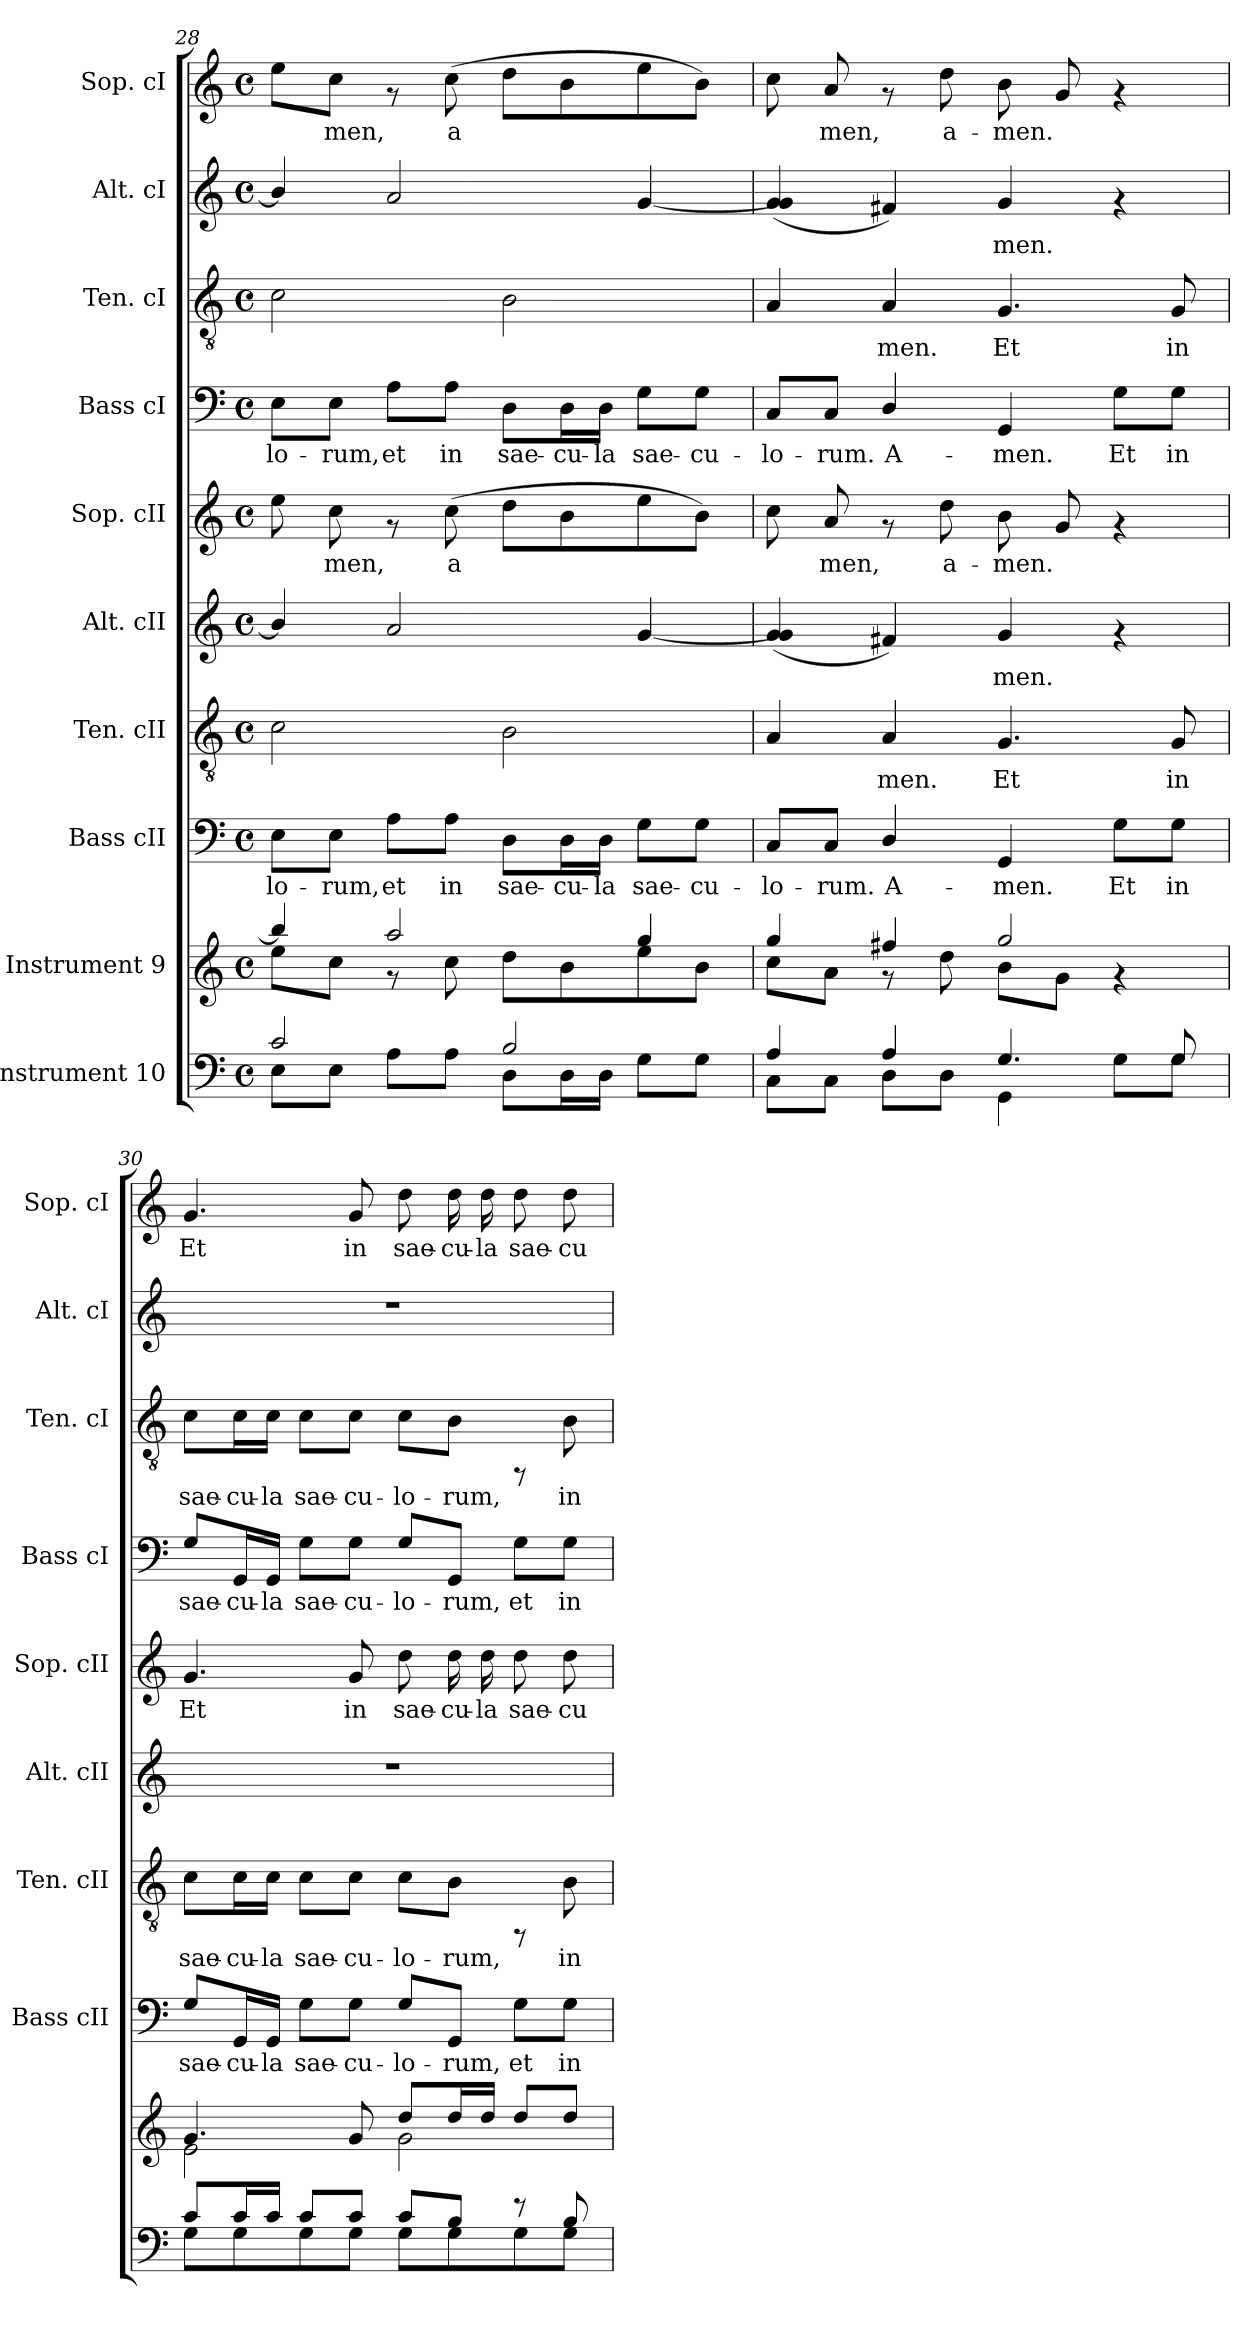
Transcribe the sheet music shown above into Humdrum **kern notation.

**kern	**kern	**kern	**text	**kern	**text	**kern	**text	**kern	**text	**kern	**text	**kern	**text	**kern	**text	**kern	**text
*part10	*part9	*part8	*part8	*part7	*part7	*part6	*part6	*part5	*part5	*part4	*part4	*part3	*part3	*part2	*part2	*part1	*part1
*staff10	*staff9	*staff8	*staff8	*staff7	*staff7	*staff6	*staff6	*staff5	*staff5	*staff4	*staff4	*staff3	*staff3	*staff2	*staff2	*staff1	*staff1
*I"Instrument 10	*I"Instrument 9	*I"Bass cII	*	*I"Ten. cII	*	*I"Alt. cII	*	*I"Sop. cII	*	*I"Bass cI	*	*I"Ten. cI	*	*I"Alt. cI	*	*I"Sop. cI	*
*	*	*I'Bass cII	*	*I'Ten. cII	*	*I'Alt. cII	*	*I'Sop. cII	*	*I'Bass cI	*	*I'Ten. cI	*	*I'Alt. cI	*	*I'Sop. cI	*
*clefF4	*clefG2	*clefF4	*	*clefGv2	*	*clefG2	*	*clefG2	*	*clefF4	*	*clefGv2	*	*clefG2	*	*clefG2	*
*k[]	*k[]	*k[]	*	*k[]	*	*k[]	*	*k[]	*	*k[]	*	*k[]	*	*k[]	*	*k[]	*
*C:	*C:	*C:	*	*C:	*	*C:	*	*C:	*	*C:	*	*C:	*	*C:	*	*C:	*
*M4/4	*M4/4	*M4/4	*	*M4/4	*	*M4/4	*	*M4/4	*	*M4/4	*	*M4/4	*	*M4/4	*	*M4/4	*
*met(c)	*met(c)	*met(c)	*	*met(c)	*	*met(c)	*	*met(c)	*	*met(c)	*	*met(c)	*	*met(c)	*	*met(c)	*
=28	=28	=28	=28	=28	=28	=28	=28	=28	=28	=28	=28	=28	=28	=28	=28	=28	=28
*^	*^	*	*	*	*	*	*	*	*	*	*	*	*	*	*	*	*
!	!	!	!	!	!LO:LY:b:cj	!	!LO:LY:b:cj	!	!LO:LY:b:cj	!	!LO:LY:b:cj	!	!LO:LY:b:cj	!	!LO:LY:b:cj	!	!LO:LY:b:cj	!	!LO:LY:b:cj
2c/	8E\L	8ee\L	4bb/]	8E\L	-lo-	2c\	--	4b/]	--	8ee\	--	8E\L	-lo-	2c\	--	4b/]	--	8ee\L	--
!	!	!	!	!	!LO:LY:b:cj	!	!	!	!	!	!LO:LY:b:cj	!	!LO:LY:b:cj	!	!	!	!	!	!LO:LY:b:cj
.	8E\J	8cc\J	.	8E\J	-rum,	.	.	.	.	8cc\	-men,	8E\J	-rum,	.	.	.	.	8cc\J	-men,
!	!	!	!	!	!LO:LY:b:cj	!	!	!	!LO:LY:b:cj	!	!	!	!LO:LY:b:cj	!	!	!	!LO:LY:b:cj	!	!
.	8A\L	8rf	2aa/	8A\L	et	.	.	2a/	--	8rf	.	8A\L	et	.	.	2a/	--	8rf	.
!	!	!	!	!	!LO:LY:b:cj	!	!	!	!	!	!LO:LY:b:cj	!	!LO:LY:b:cj	!	!	!	!	!	!LO:LY:b:cj
.	8A\J	8cc\	.	8A\J	in	.	.	.	.	(>8cc\	a-	8A\J	in	.	.	.	.	(>8cc\	a-
!	!	!	!	!	!LO:LY:b:cj	!	!LO:LY:b:cj	!	!	!	!LO:LY:b:cj	!	!LO:LY:b:cj	!	!LO:LY:b:cj	!	!	!	!LO:LY:b:cj
2B/	8D\L	8dd\L	.	8D\L	sae-	2B\	--	.	.	8dd\L	--	8D\L	sae-	2B\	--	.	.	8dd\L	--
!	!	!	!	!	!LO:LY:b:cj	!	!	!	!	!	!LO:LY:b:cj	!	!LO:LY:b:cj	!	!	!	!	!	!LO:LY:b:cj
.	16D\	8b\	.	16D\L	-cu-	.	.	.	.	8b\	--	16D\L	-cu-	.	.	.	.	8b\	--
!	!	!	!	!	!LO:LY:b:cj	!	!	!	!	!	!	!	!LO:LY:b:cj	!	!	!	!	!	!
.	16D\J	.	.	16D\JJ	-la	.	.	.	.	.	.	16D\JJ	-la	.	.	.	.	.	.
!	!	!	!	!	!LO:LY:b:cj	!	!	!	!LO:LY:b:cj	!	!LO:LY:b:cj	!	!LO:LY:b:cj	!	!	!	!LO:LY:b:cj	!	!LO:LY:b:cj
.	8G\L	8ee\	4gg/	8G\L	sae-	.	.	[<4g/	--	8ee\	--	8G\L	sae-	.	.	[<4g/	--	8ee\	--
!	!	!	!	!	!LO:LY:b:cj	!	!	!	!	!	!LO:LY:b:cj	!	!LO:LY:b:cj	!	!	!	!	!	!LO:LY:b:cj
.	8G\J	8b\J	.	8G\J	-cu-	.	.	.	.	8b\J)	--	8G\J	-cu-	.	.	.	.	8b\J)	--
!!LO:PB:g=z
=29	=29	=29	=29	=29	=29	=29	=29	=29	=29	=29	=29	=29	=29	=29	=29	=29	=29	=29	=29
!	!	!	!	!	!LO:LY:b:cj	!	!LO:LY:b:cj	!	!LO:LY:b:cj	!	!LO:LY:b:cj	!	!LO:LY:b:cj	!	!LO:LY:b:cj	!	!LO:LY:b:cj	!	!LO:LY:b:cj
4A/	8C\L	4gg/	8cc\L	8C/L	-lo-	4A/	--	(<4g/ 4g/]	--	8cc\	--	8C/L	-lo-	4A/	--	(<4g/ 4g/]	--	8cc\	--
!	!	!	!	!	!LO:LY:b:cj	!	!	!	!	!	!LO:LY:b:cj	!	!LO:LY:b:cj	!	!	!	!	!	!LO:LY:b:cj
.	8C\J	.	8a\J	8C/J	-rum.	.	.	.	.	8a/	-men,	8C/J	-rum.	.	.	.	.	8a/	-men,
!	!	!	!	!	!LO:LY:b:cj	!	!LO:LY:b:cj	!	!LO:LY:b:cj	!	!	!	!LO:LY:b:cj	!	!LO:LY:b:cj	!	!LO:LY:b:cj	!	!
4A/	8D\L	4ff#X/	8rf	4D/	A-	4A/	-men.	4f#X/)	--	8rf	.	4D/	A-	4A/	-men.	4f#X/)	--	8rf	.
!	!	!	!	!	!	!	!	!	!	!	!LO:LY:b:cj	!	!	!	!	!	!	!	!LO:LY:b:cj
.	8D\J	.	8dd\	.	.	.	.	.	.	8dd\	a-	.	.	.	.	.	.	8dd\	a-
!	!	!	!	!	!LO:LY:b:cj	!	!LO:LY:b:cj	!	!LO:LY:b:cj	!	!LO:LY:b:cj	!	!LO:LY:b:cj	!	!LO:LY:b:cj	!	!LO:LY:b:cj	!	!LO:LY:b:cj
4.G/	4GG\	2gg/	8b\L	4GG/	-men.	4.G/	Et	4g/	-men.	8b\	-men.	4GG/	-men.	4.G/	Et	4g/	-men.	8b\	-men.
!	!	!	!	!	!	!	!	!	!	!	!LO:LY:b:cj	!	!	!	!	!	!	!	!LO:LY:b:cj
.	.	.	8g\J	.	.	.	.	.	.	8g/	.	.	.	.	.	.	.	8g/	.
!	!	!	!	!	!LO:LY:b:cj	!	!	!	!	!	!	!	!LO:LY:b:cj	!	!	!	!	!	!
.	8G\L	.	4rf	8G\L	Et	.	.	4rf	.	4rf	.	8G\L	Et	.	.	4rf	.	4rf	.
!	!	!	!	!	!LO:LY:b:cj	!	!LO:LY:b:cj	!	!	!	!	!	!LO:LY:b:cj	!	!LO:LY:b:cj	!	!	!	!
8G/	8G\J	.	.	8G\J	in	8G/	in	.	.	.	.	8G\J	in	8G/	in	.	.	.	.
=30	=30	=30	=30	=30	=30	=30	=30	=30	=30	=30	=30	=30	=30	=30	=30	=30	=30	=30	=30
!	!	!	!	!	!LO:LY:b:cj	!	!LO:LY:b:cj	!	!	!	!LO:LY:b:cj	!	!LO:LY:b:cj	!	!LO:LY:b:cj	!	!	!	!LO:LY:b:cj
8c/L	8G\L	4.g/	2e\	8G/L	sae-	8c\L	sae-	1r	.	4.g/	Et	8G/L	sae-	8c\L	sae-	1r	.	4.g/	Et
!	!	!	!	!	!LO:LY:b:cj	!	!LO:LY:b:cj	!	!	!	!	!	!LO:LY:b:cj	!	!LO:LY:b:cj	!	!	!	!
16c/	8G\	.	.	16GG/L	-cu-	16c\L	-cu-	.	.	.	.	16GG/L	-cu-	16c\L	-cu-	.	.	.	.
!	!	!	!	!	!LO:LY:b:cj	!	!LO:LY:b:cj	!	!	!	!	!	!LO:LY:b:cj	!	!LO:LY:b:cj	!	!	!	!
16c/J	.	.	.	16GG/JJ	-la	16c\JJ	-la	.	.	.	.	16GG/JJ	-la	16c\JJ	-la	.	.	.	.
!	!	!	!	!	!LO:LY:b:cj	!	!LO:LY:b:cj	!	!	!	!	!	!LO:LY:b:cj	!	!LO:LY:b:cj	!	!	!	!
8c/L	8G\	.	.	8G\L	sae-	8c\L	sae-	.	.	.	.	8G\L	sae-	8c\L	sae-	.	.	.	.
!	!	!	!	!	!LO:LY:b:cj	!	!LO:LY:b:cj	!	!	!	!LO:LY:b:cj	!	!LO:LY:b:cj	!	!LO:LY:b:cj	!	!	!	!LO:LY:b:cj
8c/J	8G\J	8g/	.	8G\J	-cu-	8c\J	-cu-	.	.	8g/	in	8G\J	-cu-	8c\J	-cu-	.	.	8g/	in
!	!	!	!	!	!LO:LY:b:cj	!	!LO:LY:b:cj	!	!	!	!LO:LY:b:cj	!	!LO:LY:b:cj	!	!LO:LY:b:cj	!	!	!	!LO:LY:b:cj
8c/L	8G\L	8dd/L	2g\	8G/L	-lo-	8c\L	-lo-	.	.	8dd\	sae-	8G/L	-lo-	8c\L	-lo-	.	.	8dd\	sae-
!	!	!	!	!	!LO:LY:b:cj	!	!LO:LY:b:cj	!	!	!	!LO:LY:b:cj	!	!LO:LY:b:cj	!	!LO:LY:b:cj	!	!	!	!LO:LY:b:cj
8B/J	8G\	16dd/	.	8GG/J	-rum,	8B\J	-rum,	.	.	16dd\	-cu-	8GG/J	-rum,	8B\J	-rum,	.	.	16dd\	-cu-
!	!	!	!	!	!	!	!	!	!	!	!LO:LY:b:cj	!	!	!	!	!	!	!	!LO:LY:b:cj
.	.	16dd/J	.	.	.	.	.	.	.	16dd\	-la	.	.	.	.	.	.	16dd\	-la
!	!	!	!	!	!LO:LY:b:cj	!	!	!	!	!	!LO:LY:b:cj	!	!LO:LY:b:cj	!	!	!	!	!	!LO:LY:b:cj
8r	8G\	8dd/L	.	8G\L	et	8rFF	.	.	.	8dd\	sae-	8G\L	et	8rFF	.	.	.	8dd\	sae-
!	!	!	!	!	!LO:LY:b:cj	!	!LO:LY:b:cj	!	!	!	!LO:LY:b:cj	!	!LO:LY:b:cj	!	!LO:LY:b:cj	!	!	!	!LO:LY:b:cj
8B/	8G\J	8dd/J	.	8G\J	in	8B\	in	.	.	8dd\	-cu-	8G\J	in	8B\	in	.	.	8dd\	-cu-
*v	*v	*	*	*	*	*	*	*	*	*	*	*	*	*	*	*	*	*	*
*	*v	*v	*	*	*	*	*	*	*	*	*	*	*	*	*	*	*	*
=	=	=	=	=	=	=	=	=	=	=	=	=	=	=	=	=	=
*-	*-	*-	*-	*-	*-	*-	*-	*-	*-	*-	*-	*-	*-	*-	*-	*-	*-
